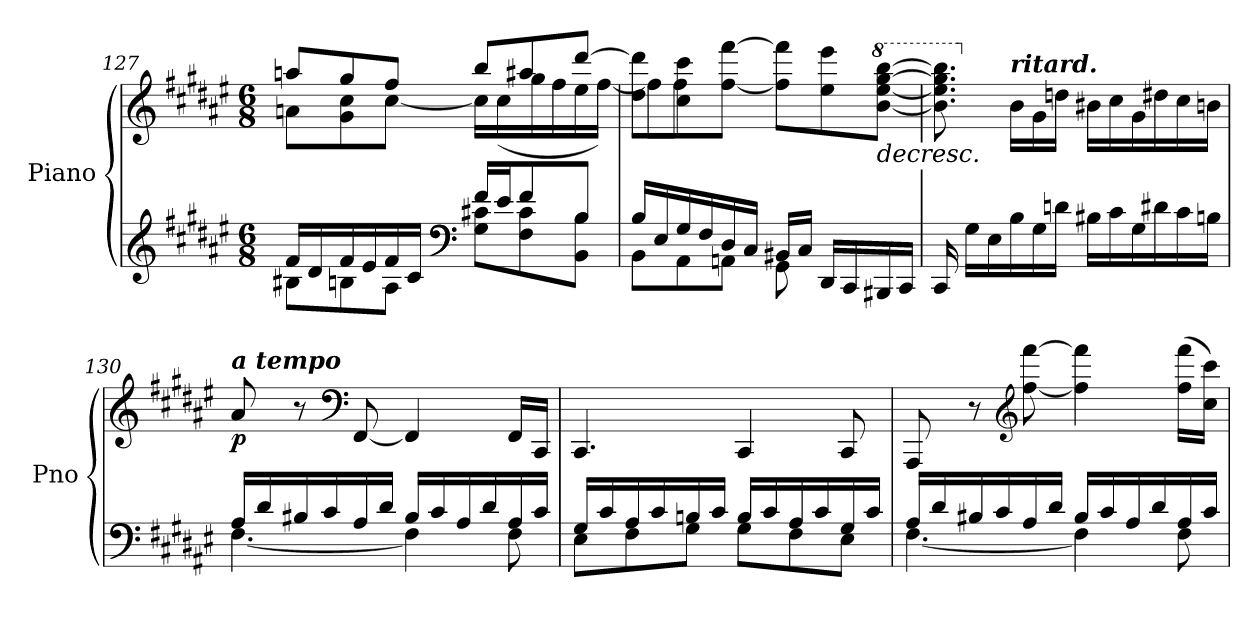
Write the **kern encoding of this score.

**kern	**kern	**dynam
*part1	*part1	*part1
*staff2	*staff1	*staff1/2
*I"Piano	*	*
*I'Pno	*	*
!!LO:LB:g=z
*clefG2	*clefG2	*
*k[f#c#g#d#a#e#]	*k[f#c#g#d#a#e#]	*
*M6/8	*M6/8	*
=127	=127	=127
*^	*^	*
16f#/LL	8B#X\L	8aan/L	8an\L	.
16d#/	.	.	.	.
16f#/	8Bn\	8gg#/	8g#\ 8cc#\	.
16e#/	.	.	.	.
16f#/	8A#\J	8ff#/J	[8cc#\J	.
16c#/JJ	.	.	.	.
*clefF4	*	*	*	*
16f#/LL	8G#\ 8c#X\L	8bb/L	16cc#\LL]	.
16e#/J	.	.	(16cc#\	.
8f#/	8F#\ 8c#\	8aa#X/	16gg#\	.
.	.	.	16ff#\	.
8B/J	8BB\ 8B\J	[8ddd#/J	16ee#\	.
.	.	.	[16ff#\JJ)	.
!!LO:LB:g=z	!!
=128	=128	=128	=128	=128
16B/LL	8BB\L	8dd#\ 8ddd#\]L	8ff#\L]	.
16E#/	.	.	.	.
16G#/	8AA#\	8cc#\ 8ccc#\	8ff#\J	]
16F#/	.	.	.	.
16D#/	8AAn\J	[8ff#\ [8fff#\J	2ryy	.
16C#/JJ	.	.	.	.
16BB#X/LL	8GG#\	8ff#\] 8fff#\]L	.	.
16C#/JJ	.	.	.	.
16DD#/LL	4ryy	8ee#\ 8eee#\	.	.
16CC#/	.	.	.	.
*	*	*8va	*	*
!	!	!	!	!LO:HP:b
16BBB#X/	.	[8bb\ [8eee#\ [8ggg#\ [8bbb\J	.	>
16CC#/JJ	.	.	.	.
*v	*v	*	*	*
*	*v	*v	*
=129	=129	=129
16CC#/	8.bb\] 8.eee#\] 8.ggg#\] 8.bbb\]	.
16G#\LL	.	.
16E#\	.	.
*	*X8va	*
!	!LO:TX:a:Bi:t=ritard.	!
!	!	!LO:DY:b
16B\	16b\LL	other-dynamics
16G#\	16g#\	.
16dn\JJ	16ddn\JJ	.
16B#X\LL	16b#X\LL	.
16c#\	16cc#\	.
16G#\	16g#\	.
16d#X\	16dd#X\	.
16c#\	16cc#\	.
16Bn\JJ	16bn\JJ	.
=130	=130	=130
*^	*	*
!	!	!LO:TX:a:Bi:t=a tempo	!
!	!	!	!LO:DY:b
16A#/LL	[4.F#\	8a#/	p
16d#/	.	.	.
16B#X/	.	8r	.
16c#/	.	.	.
*	*	*clefF4	*
16A#/	.	[8FF#/	.
16d#/JJ	.	.	.
16B#/LL	4F#\]	4FF#/]	.
16c#/	.	.	.
16A#/	.	.	.
16d#/	.	.	.
16A#/	8F#\	16FF#/LL	.
16c#/JJ	.	16CC#/JJ	.
!!LO:PB:g=z
=131	=131	=131	=131
16G#/LL	8E#\L	4.CC#/	.
16c#/	.	.	.
16A#/	8F#\	.	.
16c#/	.	.	.
16Bn/	8G#\J	.	.
16c#/JJ	.	.	.
16B/LL	8G#\L	4CC#/	.
16c#/	.	.	.
16A#/	8F#\	.	.
16c#/	.	.	.
16G#/	8E#\J	8CC#/	.
16c#/JJ	.	.	.
=132	=132	=132	=132
16A#/LL	[4.F#\	8AAA#/	.
16d#/	.	.	.
16B#X/	.	8r	.
16c#/	.	.	.
*	*	*clefG2	*
16A#/	.	[8ff#\ [8fff#\	.
16d#/JJ	.	.	.
16B#/LL	4F#\]	4ff#\] 4fff#\]	.
16c#/	.	.	.
16A#/	.	.	.
16d#/	.	.	.
16A#/	8F#\	(16ff#\ 16fff#\LL	.
16c#/JJ	.	16cc#\ 16ccc#\JJ)	.
*v	*v	*	*
=	=	=
*-	*-	*-
